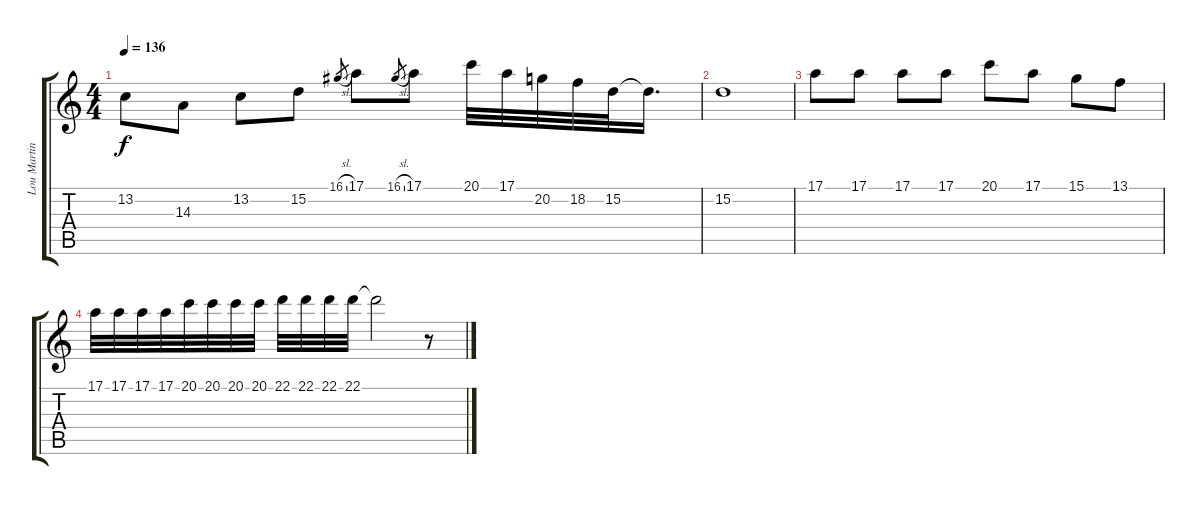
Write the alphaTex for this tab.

\track ("Lou Martin Piano" "Lou Martin") {instrument brightacousticpiano}
\staff {score tabs}
\tuning (E4 B3 G3 D3 A2 E2) {hide}
\ts (4 4)
\tempo 136
\clef g2
\ks c
13.2.8{dy f} 14.3.8 13.2.8 15.2.8 16.1{sl}.8{gr} 17.1.8 16.1{sl}.8{gr} 17.1.8 20.1.32 17.1.32 20.2.32 18.2.32 15.2.32 15.2{t}.16{d} |
15.2.1 |
17.1.8{volume 0} 17.1.8 17.1.8 17.1.8 20.1.8 17.1.8 15.1.8 13.1.8 |
17.1.32 17.1.32 17.1.32 17.1.32 20.1.32 20.1.32 20.1.32 20.1.32 22.1.32 22.1.32 22.1.32 22.1.32 22.1{t}.2 r.8
